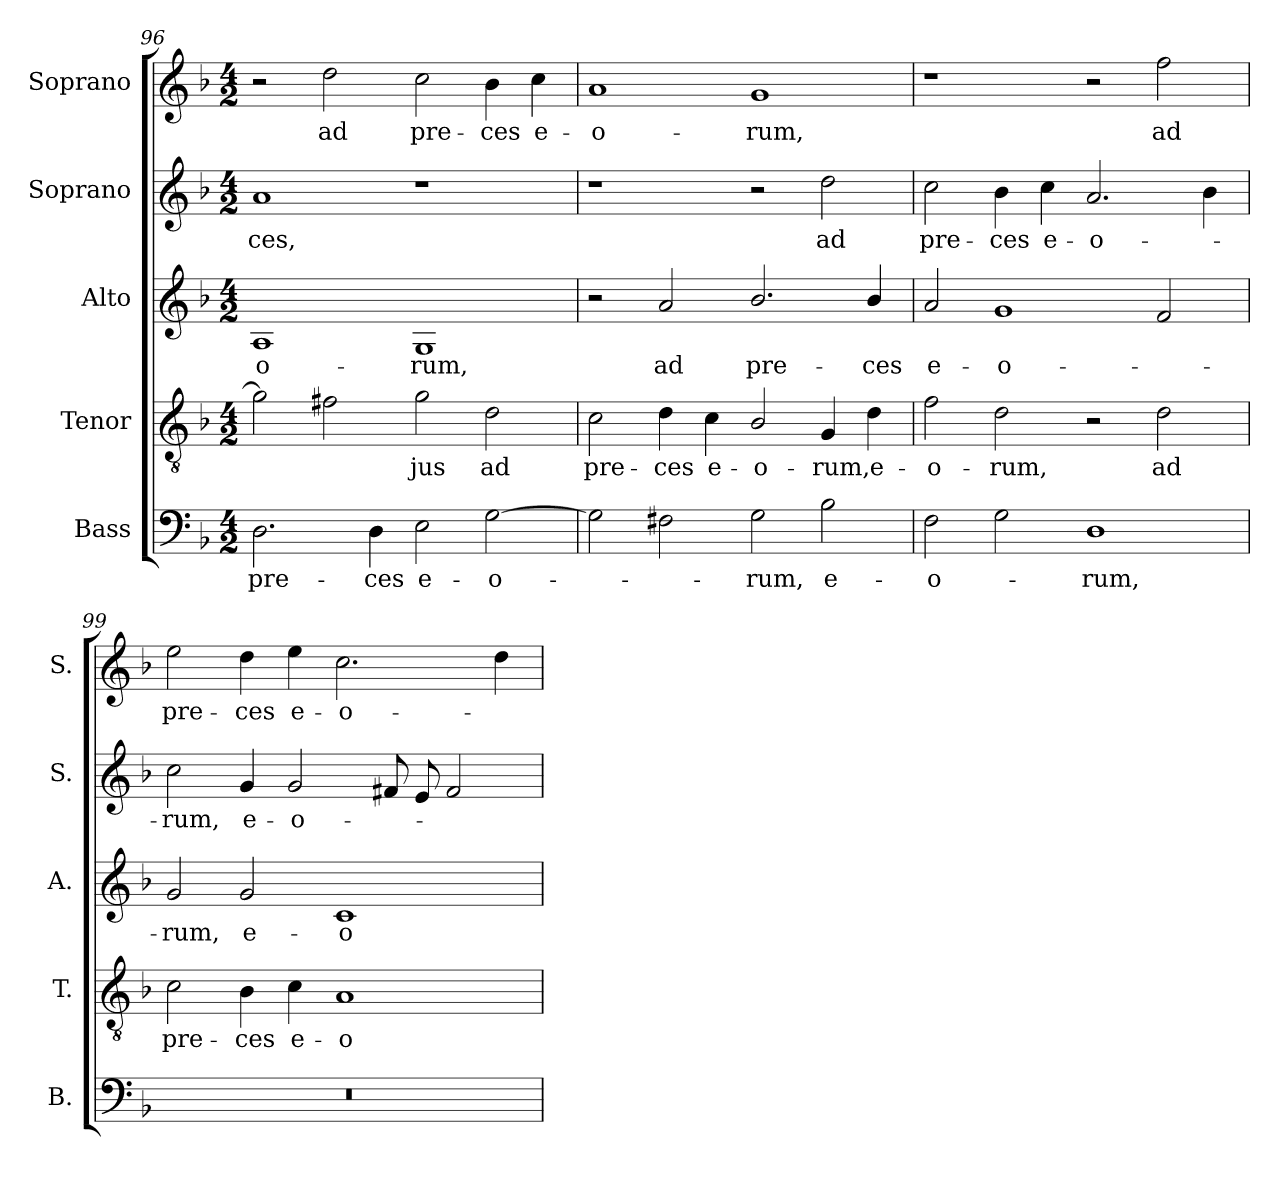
**kern	**text	**kern	**text	**kern	**text	**kern	**text	**kern	**text
*part5	*part5	*part4	*part4	*part3	*part3	*part2	*part2	*part1	*part1
*staff5	*staff5	*staff4	*staff4	*staff3	*staff3	*staff2	*staff2	*staff1	*staff1
*I"Bass	*	*I"Tenor	*	*I"Alto	*	*I"Soprano	*	*I"Soprano	*
*I'B.	*	*I'T.	*	*I'A.	*	*I'S.	*	*I'S.	*
*clefF4	*	*clefGv2	*	*clefG2	*	*clefG2	*	*clefG2	*
*	*	*ITrd7c12	*	*	*	*	*	*	*
*k[b-]	*	*k[b-]	*	*k[b-]	*	*k[b-]	*	*k[b-]	*
*F:	*	*F:	*	*F:	*	*F:	*	*F:	*
*M4/2	*	*M4/2	*	*M4/2	*	*M4/2	*	*M4/2	*
=96	=96	=96	=96	=96	=96	=96	=96	=96	=96
!	!LO:LY:b:color=#000000	!	!	!	!	!	!	!	!
!	!	!	!	!	!LO:LY:b:color=#000000	!	!	!	!
!	!	!	!	!	!	!	!LO:LY:b:color=#000000	!	!
2.Di\	pre-	2Gi\]	.	1Ai	-o-	1ai	-ces,	2r	.
!	!	!	!	!	!	!	!	!	!LO:LY:b:color=#000000
.	.	2F#Xi\	.	.	.	.	.	2ddi\	ad
!	!LO:LY:b:color=#000000	!	!	!	!	!	!	!	!
4Di\	-ces	.	.	.	.	.	.	.	.
!	!LO:LY:b:color=#000000	!	!	!	!	!	!	!	!
!	!	!	!LO:LY:b:color=#000000	!	!	!	!	!	!
!	!	!	!	!	!LO:LY:b:color=#000000	!	!	!	!
!	!	!	!	!	!	!	!	!	!LO:LY:b:color=#000000
2Ei\	e-	2Gi\	-jus	1Gi	-rum,	1r	.	2cci\	pre-
!	!LO:LY:b:color=#000000	!	!	!	!	!	!	!	!
!	!	!	!LO:LY:b:color=#000000	!	!	!	!	!	!
!	!	!	!	!	!	!	!	!	!LO:LY:b:color=#000000
[2Gi\	-o-	2Di\	ad	.	.	.	.	4b-i\	-ces
!	!	!	!	!	!	!	!	!	!LO:LY:b:color=#000000
.	.	.	.	.	.	.	.	4cci\	e-
=97	=97	=97	=97	=97	=97	=97	=97	=97	=97
!	!	!	!LO:LY:b:color=#000000	!	!	!	!	!	!
!	!	!	!	!	!	!	!	!	!LO:LY:b:color=#000000
2Gi\]	.	2Ci\	pre-	2r	.	1r	.	1ai	-o-
!	!	!	!LO:LY:b:color=#000000	!	!	!	!	!	!
!	!	!	!	!	!LO:LY:b:color=#000000	!	!	!	!
2F#Xi\	.	4Di\	-ces	2ai/	ad	.	.	.	.
!	!	!	!LO:LY:b:color=#000000	!	!	!	!	!	!
.	.	4Ci\	e-	.	.	.	.	.	.
!	!LO:LY:b:color=#000000	!	!	!	!	!	!	!	!
!	!	!	!LO:LY:b:color=#000000	!	!	!	!	!	!
!	!	!	!	!	!LO:LY:b:color=#000000	!	!	!	!
!	!	!	!	!	!	!	!	!	!LO:LY:b:color=#000000
2Gi\	-rum,	2BB-i/	-o-	2.b-i/	pre-	2r	.	1gi	-rum,
!	!LO:LY:b:color=#000000	!	!	!	!	!	!	!	!
!	!	!	!LO:LY:b:color=#000000	!	!	!	!	!	!
!	!	!	!	!	!	!	!LO:LY:b:color=#000000	!	!
2B-i\	e-	4GGi/	-rum,	.	.	2ddi\	ad	.	.
!	!	!	!LO:LY:b:color=#000000	!	!	!	!	!	!
!	!	!	!	!	!LO:LY:b:color=#000000	!	!	!	!
.	.	4Di\	e-	4b-i/	-ces	.	.	.	.
!!LO:PB:g=z
=98	=98	=98	=98	=98	=98	=98	=98	=98	=98
!	!LO:LY:b:color=#000000	!	!	!	!	!	!	!	!
!	!	!	!LO:LY:b:color=#000000	!	!	!	!	!	!
!	!	!	!	!	!LO:LY:b:color=#000000	!	!	!	!
!	!	!	!	!	!	!	!LO:LY:b:color=#000000	!	!
2Fi\	-o-	2Fi\	-o-	2ai/	e-	2cci\	pre-	1r	.
!	!	!	!LO:LY:b:color=#000000	!	!	!	!	!	!
!	!	!	!	!	!LO:LY:b:color=#000000	!	!	!	!
!	!	!	!	!	!	!	!LO:LY:b:color=#000000	!	!
2Gi\	.	2Di\	-rum,	1gi	-o-	4b-i\	-ces	.	.
!	!	!	!	!	!	!	!LO:LY:b:color=#000000	!	!
.	.	.	.	.	.	4cci\	e-	.	.
!	!LO:LY:b:color=#000000	!	!	!	!	!	!	!	!
!	!	!	!	!	!	!	!LO:LY:b:color=#000000	!	!
1Di	-rum,	2r	.	.	.	2.ai/	-o-	2r	.
!	!	!	!LO:LY:b:color=#000000	!	!	!	!	!	!
!	!	!	!	!	!	!	!	!	!LO:LY:b:color=#000000
.	.	2Di\	ad	2fi/	.	.	.	2ffi\	ad
.	.	.	.	.	.	4b-i\	.	.	.
=99	=99	=99	=99	=99	=99	=99	=99	=99	=99
!LO:N:vis=1	!	!	!	!	!	!	!	!	!
!	!	!	!LO:LY:b:color=#000000	!	!	!	!	!	!
!	!	!	!	!	!LO:LY:b:color=#000000	!	!	!	!
!	!	!	!	!	!	!	!LO:LY:b:color=#000000	!	!
!	!	!	!	!	!	!	!	!	!LO:LY:b:color=#000000
0r	.	2Ci\	pre-	2gi/	-rum,	2cci\	-rum,	2eei\	pre-
!	!	!	!LO:LY:b:color=#000000	!	!	!	!	!	!
!	!	!	!	!	!LO:LY:b:color=#000000	!	!	!	!
!	!	!	!	!	!	!	!LO:LY:b:color=#000000	!	!
!	!	!	!	!	!	!	!	!	!LO:LY:b:color=#000000
.	.	4BB-i\	-ces	2gi/	e-	4gi/	e-	4ddi\	-ces
!	!	!	!LO:LY:b:color=#000000	!	!	!	!	!	!
!	!	!	!	!	!	!	!LO:LY:b:color=#000000	!	!
!	!	!	!	!	!	!	!	!	!LO:LY:b:color=#000000
.	.	4Ci\	e-	.	.	2gi/	-o-	4eei\	e-
!	!	!	!LO:LY:b:color=#000000	!	!	!	!	!	!
!	!	!	!	!	!LO:LY:b:color=#000000	!	!	!	!
!	!	!	!	!	!	!	!	!	!LO:LY:b:color=#000000
.	.	1AAi	-o-	1ci	-o-	.	.	2.cci\	-o-
.	.	.	.	.	.	8f#Xi/	.	.	.
.	.	.	.	.	.	8ei/	.	.	.
.	.	.	.	.	.	2f#i/	.	.	.
.	.	.	.	.	.	.	.	4ddi\	.
=	=	=	=	=	=	=	=	=	=
*-	*-	*-	*-	*-	*-	*-	*-	*-	*-
